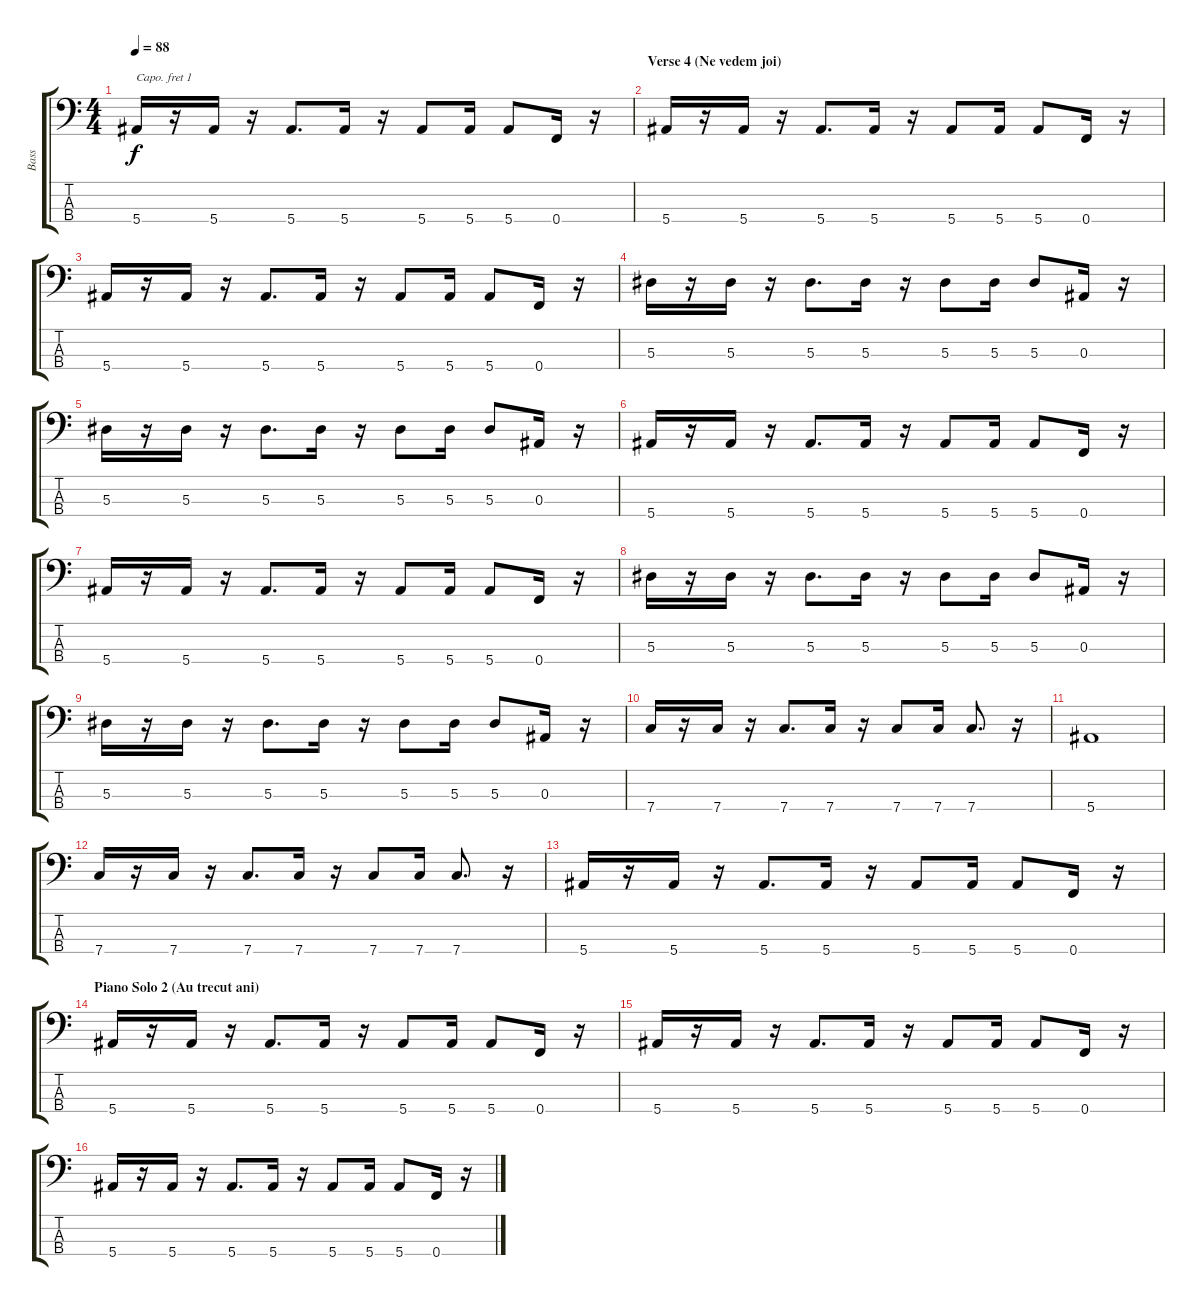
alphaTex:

\track ("Bass" "Bass") {instrument electricbassfinger}
\staff {score tabs}
\capo 1
\tuning (G2 D2 A1 E1) {hide}
\ts (4 4)
\tempo 88
\clef f4
\ks c
5.4.16{dy f} r.16 5.4.16 r.16 5.4.8{d} 5.4.16 r.16 5.4.8 5.4.16 5.4.8 0.4.16 r.16 |
\section ("" "Verse 4 (Ne vedem joi)")
5.4.16 r.16 5.4.16 r.16 5.4.8{d} 5.4.16 r.16 5.4.8 5.4.16 5.4.8 0.4.16 r.16 |
5.4.16 r.16 5.4.16 r.16 5.4.8{d} 5.4.16 r.16 5.4.8 5.4.16 5.4.8 0.4.16 r.16 |
5.3.16 r.16 5.3.16 r.16 5.3.8{d} 5.3.16 r.16 5.3.8 5.3.16 5.3.8 0.3.16 r.16 |
5.3.16 r.16 5.3.16 r.16 5.3.8{d} 5.3.16 r.16 5.3.8 5.3.16 5.3.8 0.3.16 r.16 |
5.4.16 r.16 5.4.16 r.16 5.4.8{d} 5.4.16 r.16 5.4.8 5.4.16 5.4.8 0.4.16 r.16 |
5.4.16 r.16 5.4.16 r.16 5.4.8{d} 5.4.16 r.16 5.4.8 5.4.16 5.4.8 0.4.16 r.16 |
5.3.16 r.16 5.3.16 r.16 5.3.8{d} 5.3.16 r.16 5.3.8 5.3.16 5.3.8 0.3.16 r.16 |
5.3.16 r.16 5.3.16 r.16 5.3.8{d} 5.3.16 r.16 5.3.8 5.3.16 5.3.8 0.3.16 r.16 |
7.4.16 r.16 7.4.16 r.16 7.4.8{d} 7.4.16 r.16 7.4.8 7.4.16 7.4.8{d} r.16 |
5.4.1 |
7.4.16 r.16 7.4.16 r.16 7.4.8{d} 7.4.16 r.16 7.4.8 7.4.16 7.4.8{d} r.16 |
5.4.16 r.16 5.4.16 r.16 5.4.8{d} 5.4.16 r.16 5.4.8 5.4.16 5.4.8 0.4.16 r.16 |
\section ("" "Piano Solo 2 (Au trecut ani)")
5.4.16 r.16 5.4.16 r.16 5.4.8{d} 5.4.16 r.16 5.4.8 5.4.16 5.4.8 0.4.16 r.16 |
5.4.16 r.16 5.4.16 r.16 5.4.8{d} 5.4.16 r.16 5.4.8 5.4.16 5.4.8 0.4.16 r.16 |
5.4.16 r.16 5.4.16 r.16 5.4.8{d} 5.4.16 r.16 5.4.8 5.4.16 5.4.8 0.4.16 r.16
